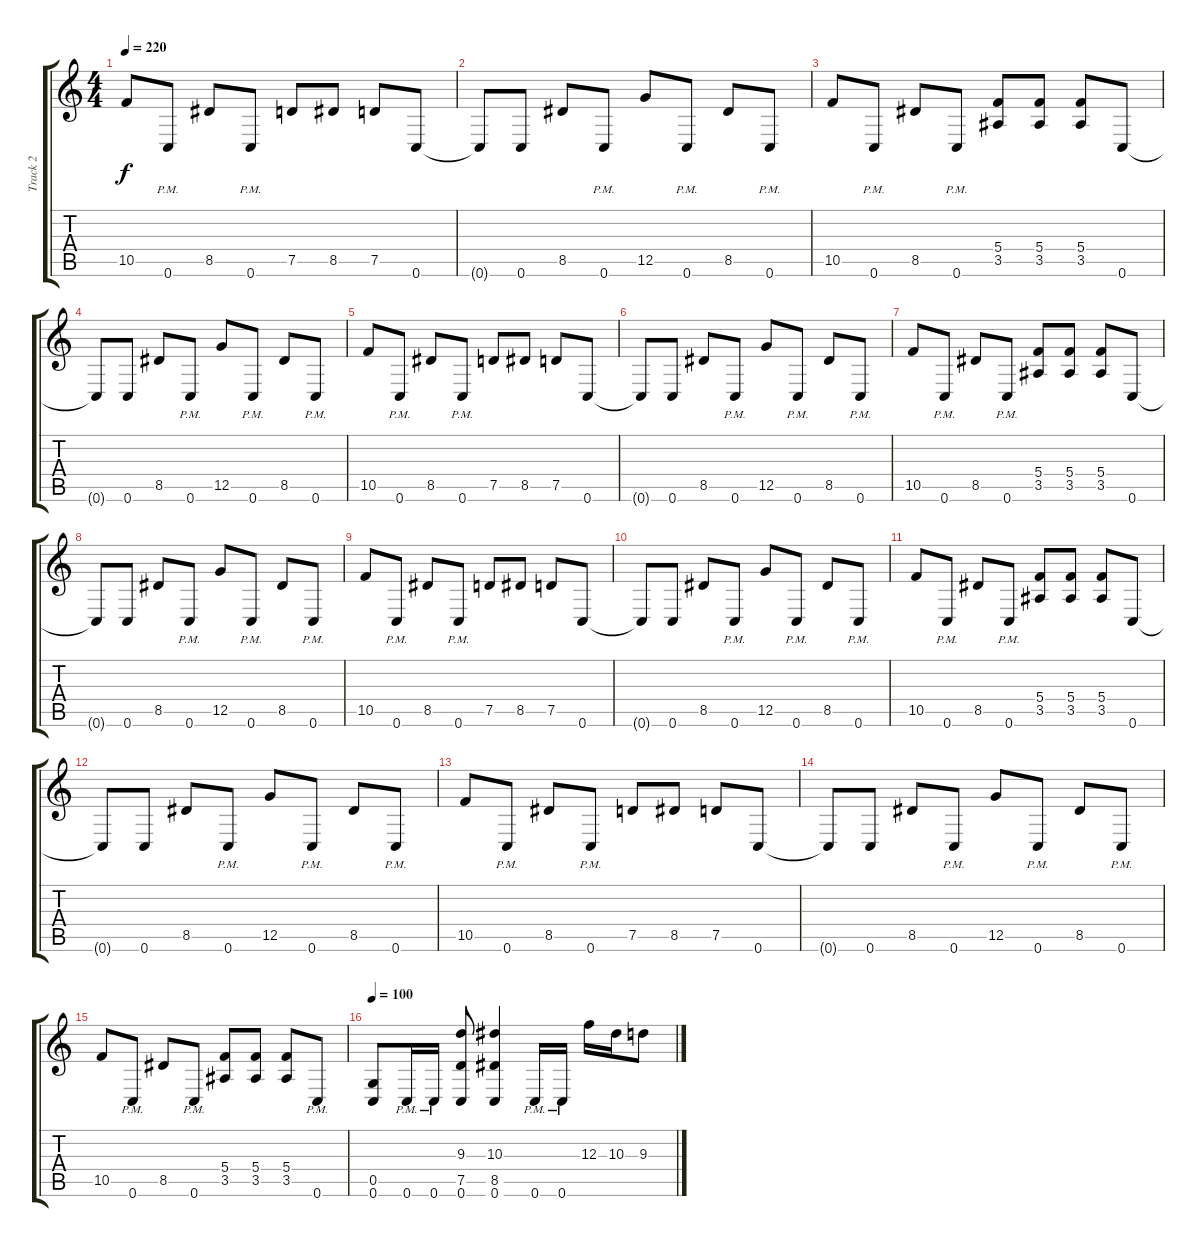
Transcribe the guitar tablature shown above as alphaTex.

\track ("Track 2" "Track 2") {instrument distortionguitar}
\staff {score tabs}
\tuning (D4 A3 F3 C3 G2 C2) {hide}
\ts (4 4)
\tempo 220
\clef g2
\ks c
10.5.8{dy f} 0.6{pm}.8 8.5.8 0.6{pm}.8 7.5.8 8.5.8 7.5.8 0.6.8 |
0.6{t}.8 0.6.8 8.5.8 0.6{pm}.8 12.5.8 0.6{pm}.8 8.5.8 0.6{pm}.8 |
10.5.8 0.6{pm}.8 8.5.8 0.6{pm}.8 (5.4 3.5).8 (5.4 3.5).8 (5.4 3.5).8 0.6.8 |
0.6{t}.8 0.6.8 8.5.8 0.6{pm}.8 12.5.8 0.6{pm}.8 8.5.8 0.6{pm}.8 |
10.5.8 0.6{pm}.8 8.5.8 0.6{pm}.8 7.5.8 8.5.8 7.5.8 0.6.8 |
0.6{t}.8 0.6.8 8.5.8 0.6{pm}.8 12.5.8 0.6{pm}.8 8.5.8 0.6{pm}.8 |
10.5.8 0.6{pm}.8 8.5.8 0.6{pm}.8 (5.4 3.5).8 (5.4 3.5).8 (5.4 3.5).8 0.6.8 |
0.6{t}.8 0.6.8 8.5.8 0.6{pm}.8 12.5.8 0.6{pm}.8 8.5.8 0.6{pm}.8 |
10.5.8 0.6{pm}.8 8.5.8 0.6{pm}.8 7.5.8 8.5.8 7.5.8 0.6.8 |
0.6{t}.8 0.6.8 8.5.8 0.6{pm}.8 12.5.8 0.6{pm}.8 8.5.8 0.6{pm}.8 |
10.5.8 0.6{pm}.8 8.5.8 0.6{pm}.8 (5.4 3.5).8 (5.4 3.5).8 (5.4 3.5).8 0.6.8 |
0.6{t}.8 0.6.8 8.5.8 0.6{pm}.8 12.5.8 0.6{pm}.8 8.5.8 0.6{pm}.8 |
10.5.8 0.6{pm}.8 8.5.8 0.6{pm}.8 7.5.8 8.5.8 7.5.8 0.6.8 |
0.6{t}.8 0.6.8 8.5.8 0.6{pm}.8 12.5.8 0.6{pm}.8 8.5.8 0.6{pm}.8 |
10.5.8 0.6{pm}.8 8.5.8 0.6{pm}.8 (5.4 3.5).8 (5.4 3.5).8 (5.4 3.5).8 0.6{pm}.8 |
\tempo 100
(0.5 0.6).8 0.6{pm}.16 0.6{pm}.16 (9.3 7.5 0.6).8 (10.3 8.5 0.6).4 0.6{pm}.16 0.6{pm}.16 12.3.16 10.3.16 9.3.8
